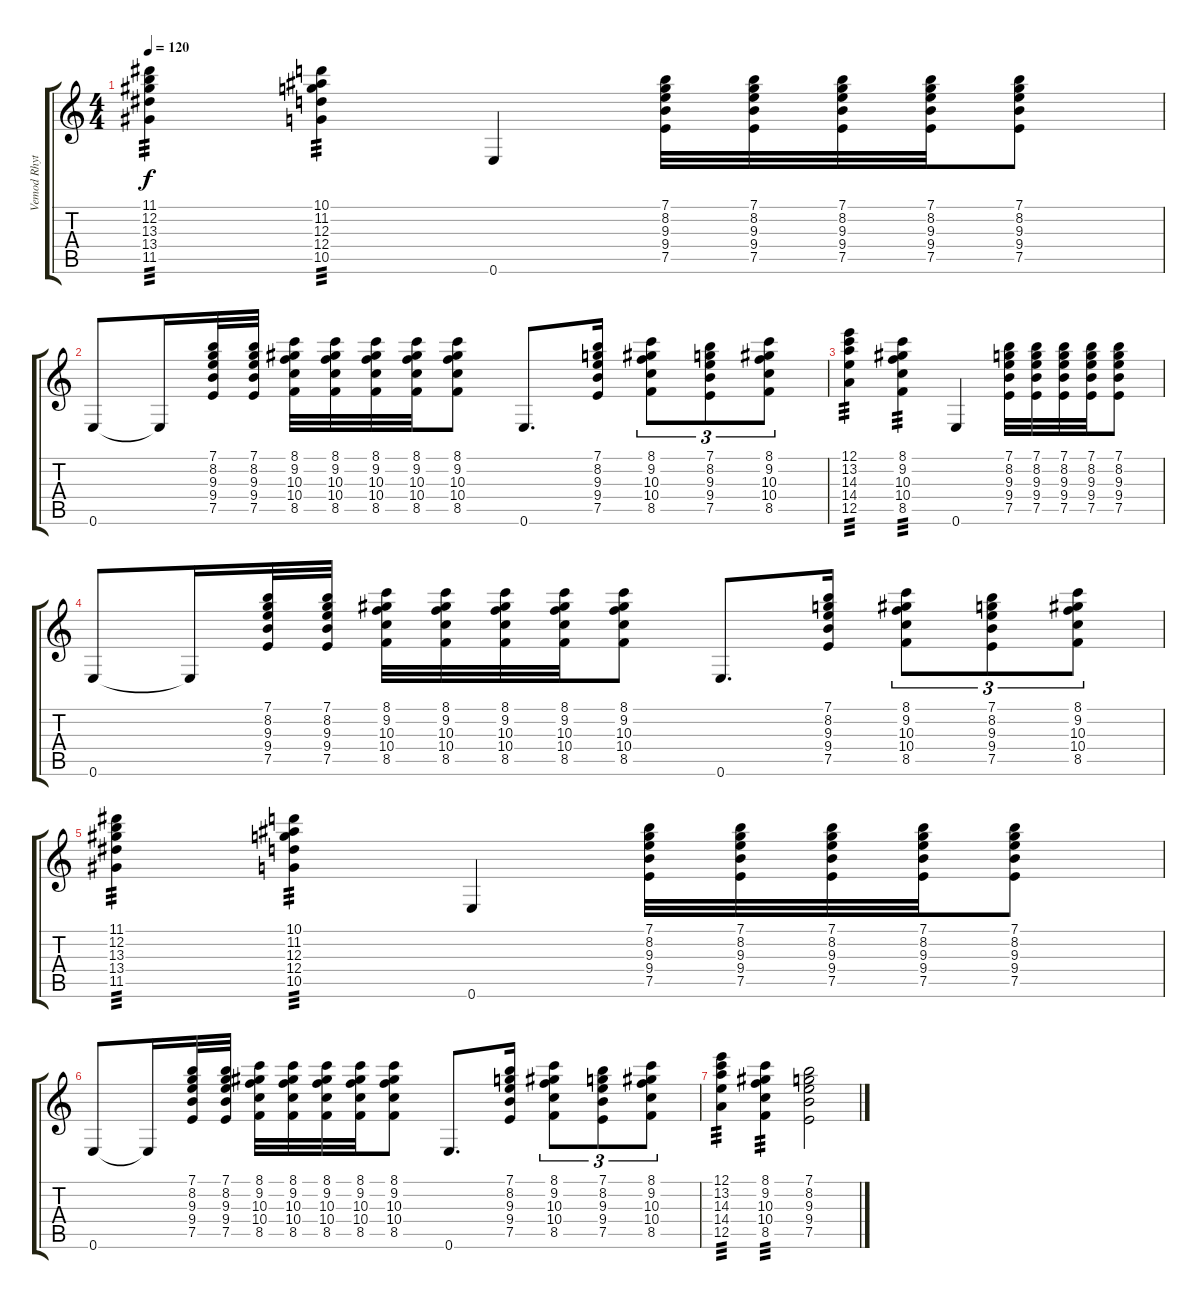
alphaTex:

\track ("Vemod Rhythm Guitar" "Vemod Rhyt") {instrument overdrivenguitar}
\staff {score tabs}
\tuning (E4 B3 G3 D3 A2 E2) {hide}
\ts (4 4)
\tempo 120
\clef g2
\ks c
(11.1 12.2 13.3 13.4 11.5).4{tp 3 dy f} (10.1 11.2 12.3 12.4 10.5).4{tp 3} 0.6.4 (7.1 8.2 9.3 9.4 7.5).32 (7.1 8.2 9.3 9.4 7.5).32 (7.1 8.2 9.3 9.4 7.5).32 (7.1 8.2 9.3 9.4 7.5).32 (7.1 8.2 9.3 9.4 7.5).8 |
0.6.8 0.6{t}.16 (7.1 8.2 9.3 9.4 7.5).32 (7.1 8.2 9.3 9.4 7.5).32 (8.1 9.2 10.3 10.4 8.5).32 (8.1 9.2 10.3 10.4 8.5).32 (8.1 9.2 10.3 10.4 8.5).32 (8.1 9.2 10.3 10.4 8.5).32 (8.1 9.2 10.3 10.4 8.5).8 0.6.8{d} (7.1 8.2 9.3 9.4 7.5).16 (8.1 9.2 10.3 10.4 8.5).8{tu (3 2)} (7.1 8.2 9.3 9.4 7.5).8{tu (3 2)} (8.1 9.2 10.3 10.4 8.5).8{tu (3 2)} |
(12.1 13.2 14.3 14.4 12.5).4{tp 3} (8.1 9.2 10.3 10.4 8.5).4{tp 3} 0.6.4 (7.1 8.2 9.3 9.4 7.5).32 (7.1 8.2 9.3 9.4 7.5).32 (7.1 8.2 9.3 9.4 7.5).32 (7.1 8.2 9.3 9.4 7.5).32 (7.1 8.2 9.3 9.4 7.5).8 |
0.6.8 0.6{t}.16 (7.1 8.2 9.3 9.4 7.5).32 (7.1 8.2 9.3 9.4 7.5).32 (8.1 9.2 10.3 10.4 8.5).32 (8.1 9.2 10.3 10.4 8.5).32 (8.1 9.2 10.3 10.4 8.5).32 (8.1 9.2 10.3 10.4 8.5).32 (8.1 9.2 10.3 10.4 8.5).8 0.6.8{d} (7.1 8.2 9.3 9.4 7.5).16 (8.1 9.2 10.3 10.4 8.5).8{tu (3 2)} (7.1 8.2 9.3 9.4 7.5).8{tu (3 2)} (8.1 9.2 10.3 10.4 8.5).8{tu (3 2)} |
(11.1 12.2 13.3 13.4 11.5).4{tp 3} (10.1 11.2 12.3 12.4 10.5).4{tp 3} 0.6.4 (7.1 8.2 9.3 9.4 7.5).32 (7.1 8.2 9.3 9.4 7.5).32 (7.1 8.2 9.3 9.4 7.5).32 (7.1 8.2 9.3 9.4 7.5).32 (7.1 8.2 9.3 9.4 7.5).8 |
0.6.8 0.6{t}.16 (7.1 8.2 9.3 9.4 7.5).32 (7.1 8.2 9.3 9.4 7.5).32 (8.1 9.2 10.3 10.4 8.5).32 (8.1 9.2 10.3 10.4 8.5).32 (8.1 9.2 10.3 10.4 8.5).32 (8.1 9.2 10.3 10.4 8.5).32 (8.1 9.2 10.3 10.4 8.5).8 0.6.8{d} (7.1 8.2 9.3 9.4 7.5).16 (8.1 9.2 10.3 10.4 8.5).8{tu (3 2)} (7.1 8.2 9.3 9.4 7.5).8{tu (3 2)} (8.1 9.2 10.3 10.4 8.5).8{tu (3 2)} |
(12.1 13.2 14.3 14.4 12.5).4{tp 3} (8.1 9.2 10.3 10.4 8.5).4{tp 3} (7.1 8.2 9.3 9.4 7.5).2
